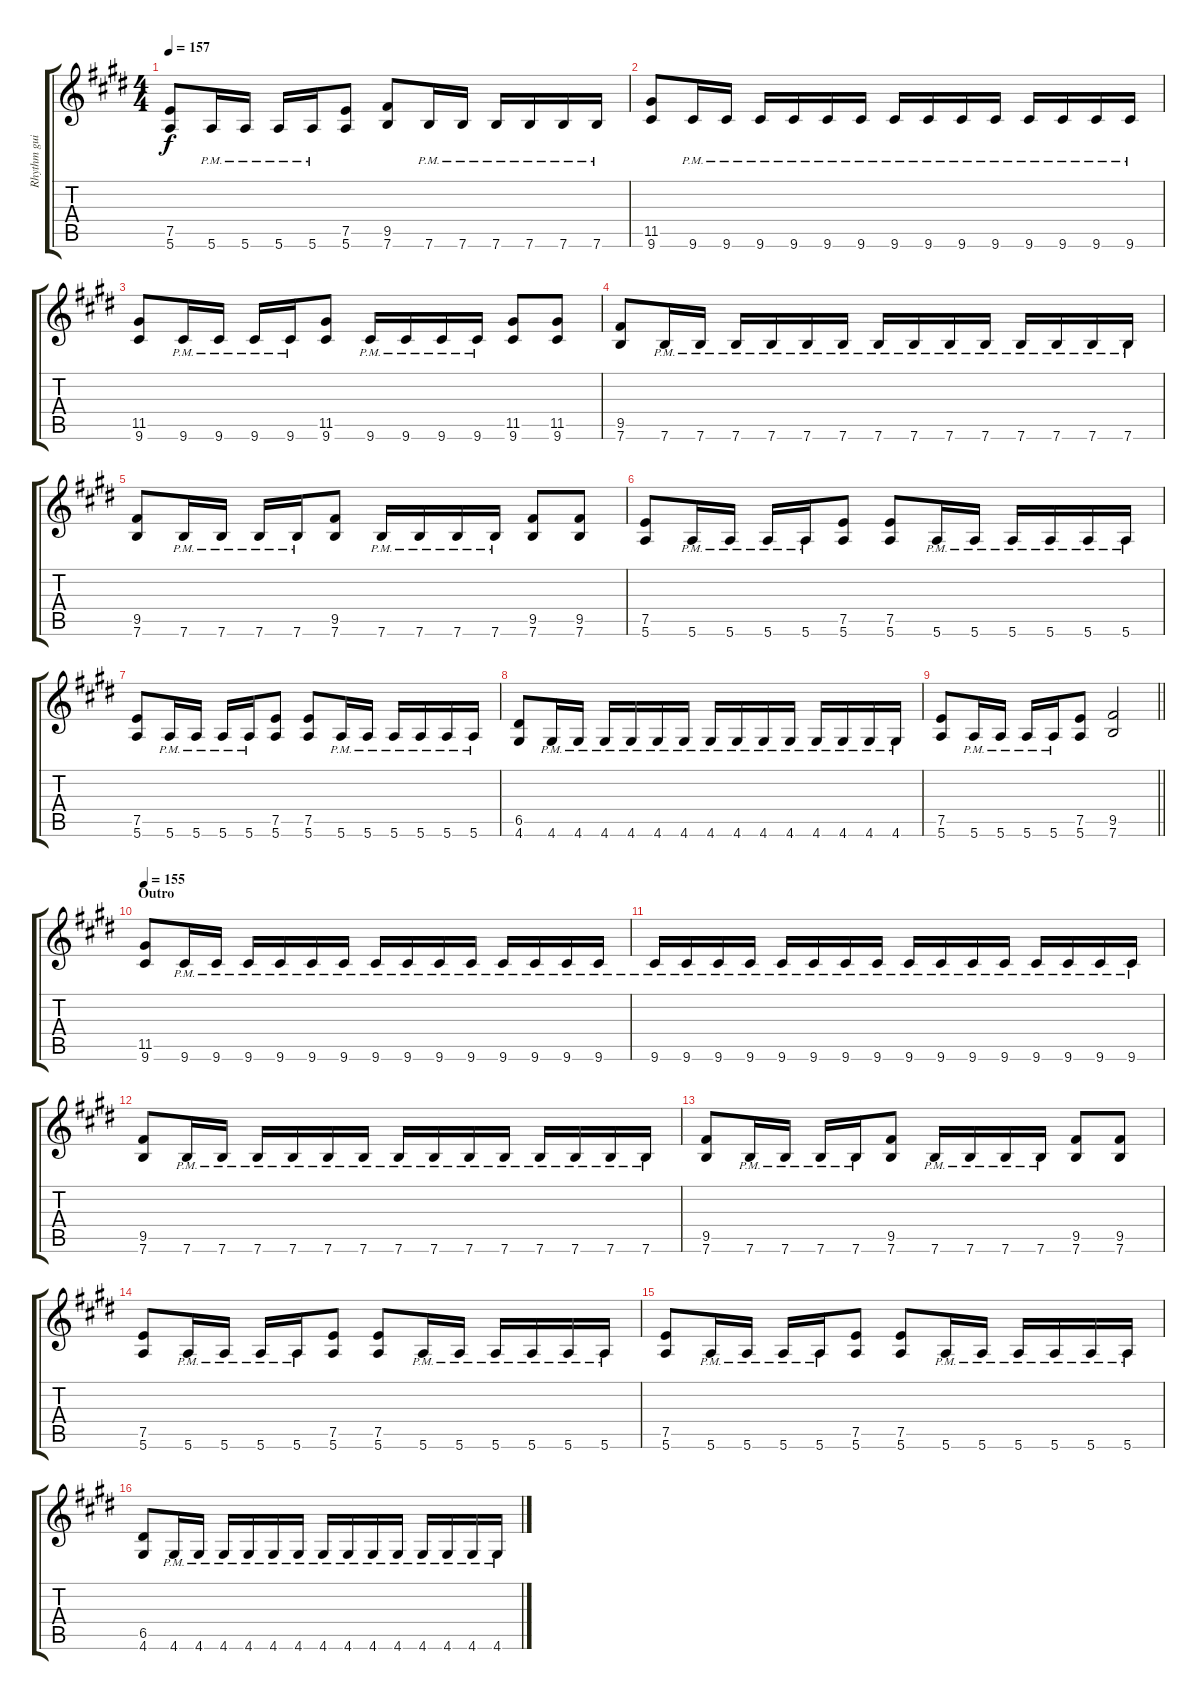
\track ("Rhythm guitar II (Marcus Siepen)" "Rhythm gui") {instrument distortionguitar}
\staff {score tabs}
\tuning (E4 B3 G3 D3 A2 E2) {hide}
\ts (4 4)
\tempo 157
\clef g2
\ks c#minor
(7.5 5.6).8{dy f} 5.6{pm}.16 5.6{pm}.16 5.6{pm}.16 5.6{pm}.16 (7.5 5.6).8 (9.5 7.6).8 7.6{pm}.16 7.6{pm}.16 7.6{pm}.16 7.6{pm}.16 7.6{pm}.16 7.6{pm}.16 |
(11.5 9.6).8 9.6{pm}.16 9.6{pm}.16 9.6{pm}.16 9.6{pm}.16 9.6{pm}.16 9.6{pm}.16 9.6{pm}.16 9.6{pm}.16 9.6{pm}.16 9.6{pm}.16 9.6{pm}.16 9.6{pm}.16 9.6{pm}.16 9.6{pm}.16 |
(11.5 9.6).8 9.6{pm}.16 9.6{pm}.16 9.6{pm}.16 9.6{pm}.16 (11.5 9.6).8 9.6{pm}.16 9.6{pm}.16 9.6{pm}.16 9.6{pm}.16 (11.5 9.6).8 (11.5 9.6).8 |
(9.5 7.6).8 7.6{pm}.16 7.6{pm}.16 7.6{pm}.16 7.6{pm}.16 7.6{pm}.16 7.6{pm}.16 7.6{pm}.16 7.6{pm}.16 7.6{pm}.16 7.6{pm}.16 7.6{pm}.16 7.6{pm}.16 7.6{pm}.16 7.6{pm}.16 |
(9.5 7.6).8 7.6{pm}.16 7.6{pm}.16 7.6{pm}.16 7.6{pm}.16 (9.5 7.6).8 7.6{pm}.16 7.6{pm}.16 7.6{pm}.16 7.6{pm}.16 (9.5 7.6).8 (9.5 7.6).8 |
(7.5 5.6).8 5.6{pm}.16 5.6{pm}.16 5.6{pm}.16 5.6{pm}.16 (7.5 5.6).8 (7.5 5.6).8 5.6{pm}.16 5.6{pm}.16 5.6{pm}.16 5.6{pm}.16 5.6{pm}.16 5.6{pm}.16 |
(7.5 5.6).8 5.6{pm}.16 5.6{pm}.16 5.6{pm}.16 5.6{pm}.16 (7.5 5.6).8 (7.5 5.6).8 5.6{pm}.16 5.6{pm}.16 5.6{pm}.16 5.6{pm}.16 5.6{pm}.16 5.6{pm}.16 |
(6.5 4.6).8 4.6{pm}.16 4.6{pm}.16 4.6{pm}.16 4.6{pm}.16 4.6{pm}.16 4.6{pm}.16 4.6{pm}.16 4.6{pm}.16 4.6{pm}.16 4.6{pm}.16 4.6{pm}.16 4.6{pm}.16 4.6{pm}.16 4.6{pm}.16 |
\barLineRight lightlight
(7.5 5.6).8 5.6{pm}.16 5.6{pm}.16 5.6{pm}.16 5.6{pm}.16 (7.5 5.6).8 (9.5 7.6).2 |
\section ("" "Outro")
\tempo 155
(11.5 9.6).8 9.6{pm}.16 9.6{pm}.16 9.6{pm}.16 9.6{pm}.16 9.6{pm}.16 9.6{pm}.16 9.6{pm}.16 9.6{pm}.16 9.6{pm}.16 9.6{pm}.16 9.6{pm}.16 9.6{pm}.16 9.6{pm}.16 9.6{pm}.16 |
9.6{pm}.16 9.6{pm}.16 9.6{pm}.16 9.6{pm}.16 9.6{pm}.16 9.6{pm}.16 9.6{pm}.16 9.6{pm}.16 9.6{pm}.16 9.6{pm}.16 9.6{pm}.16 9.6{pm}.16 9.6{pm}.16 9.6{pm}.16 9.6{pm}.16 9.6{pm}.16 |
(9.5 7.6).8 7.6{pm}.16 7.6{pm}.16 7.6{pm}.16 7.6{pm}.16 7.6{pm}.16 7.6{pm}.16 7.6{pm}.16 7.6{pm}.16 7.6{pm}.16 7.6{pm}.16 7.6{pm}.16 7.6{pm}.16 7.6{pm}.16 7.6{pm}.16 |
(9.5 7.6).8 7.6{pm}.16 7.6{pm}.16 7.6{pm}.16 7.6{pm}.16 (9.5 7.6).8 7.6{pm}.16 7.6{pm}.16 7.6{pm}.16 7.6{pm}.16 (9.5 7.6).8 (9.5 7.6).8 |
(7.5 5.6).8 5.6{pm}.16 5.6{pm}.16 5.6{pm}.16 5.6{pm}.16 (7.5 5.6).8 (7.5 5.6).8 5.6{pm}.16 5.6{pm}.16 5.6{pm}.16 5.6{pm}.16 5.6{pm}.16 5.6{pm}.16 |
(7.5 5.6).8 5.6{pm}.16 5.6{pm}.16 5.6{pm}.16 5.6{pm}.16 (7.5 5.6).8 (7.5 5.6).8 5.6{pm}.16 5.6{pm}.16 5.6{pm}.16 5.6{pm}.16 5.6{pm}.16 5.6{pm}.16 |
(6.5 4.6).8 4.6{pm}.16 4.6{pm}.16 4.6{pm}.16 4.6{pm}.16 4.6{pm}.16 4.6{pm}.16 4.6{pm}.16 4.6{pm}.16 4.6{pm}.16 4.6{pm}.16 4.6{pm}.16 4.6{pm}.16 4.6{pm}.16 4.6{pm}.16
